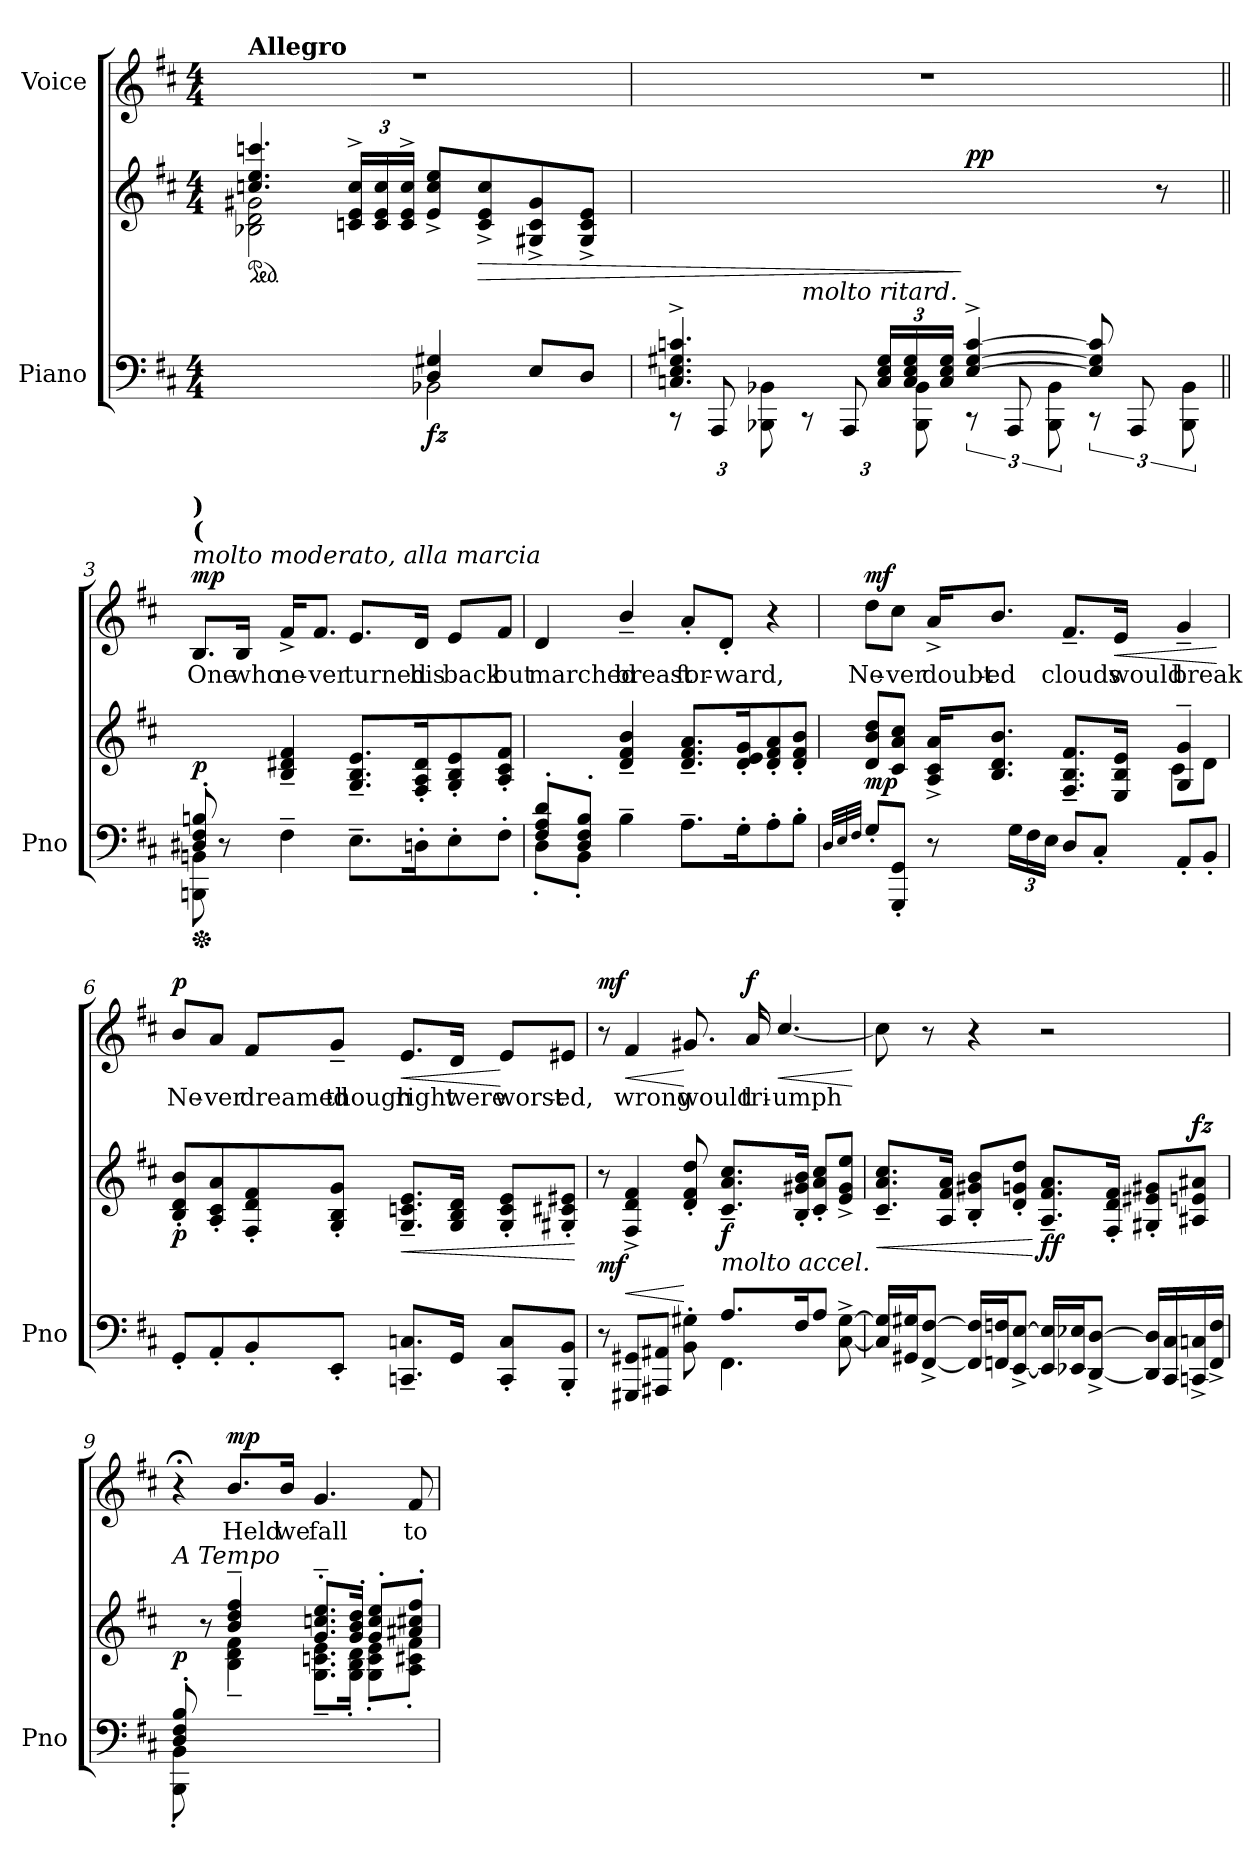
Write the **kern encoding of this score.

**kern	**kern	**dynam	**kern	**text	**dynam
*part2	*part2	*part2	*part1	*part1	*part1
*staff3	*staff2	*staff2/3	*staff1	*staff1	*staff1
*I"Piano	*	*	*I"Voice	*	*
*I'Pno	*	*	*	*	*
*clefF4	*clefG2	*	*clefG2	*	*
*k[f#c#]	*k[f#c#]	*	*k[f#c#]	*	*
*M4/4	*M4/4	*	*M4/4	*	*
*MM69	*MM69	*	*MM69	*	*
=1	=1	=1	=1	=1	=1
*^	*^	*	*	*	*
*	*	*ped	*	*	*	*	*
!	!	!	!	!	!LO:TX:a:B:t=Allegro	!	!
!	!	!	!	!LO:DY:a=2	!	!	!
!	!	!	!	!LO:DY:n=1:a	!	!	!
2ryy	2ryy	4.ccn/ 4.ee/ 4.cccn/	2B-X\ 2d\ 2g#X\	fz f	1r	.	.
*	*	*Xbrackettup	*	*	*	*	*
.	.	24cn/^ 24e/^ 24cc/^LL	.	.	.	.	.
.	.	24c/ 24e/ 24cc/	.	.	.	.	.
.	.	24c/^ 24e/^ 24cc/^JJ	.	.	.	.	.
!	!	!	!	!LO:DY:n=2:b=2	!	!	!
4D/ 4G#X/	2BB-X\	8e/^ 8cc/^ 8ee/^L	2ryy	fz	.	.	.
!	!	!	!	!LO:HP:b	!	!	!
.	.	8c/^ 8e/^ 8cc/^	.	>	.	.	.
8E/L	.	8G#X/^ 8c/^ 8g#/^	.	.	.	.	.
8D/J	.	8G#/^ 8c/^ 8e/^J	.	.	.	.	.
*	*	*v	*v	*	*	*	*
=2	=2	=2	=2	=2	=2	=2
4.Cn/^> 4.E/^> 4.G#X/^> 4.cn/^>	12r	2ryy	.	1r	.	.
.	12AAA/	.	.	.	.	.
.	12BBB-X\ 12BB-X\	.	.	.	.	.
!	!LO:TX:a:i:t=molto ritard.	!	!	!	!	!
.	12r	.	.	.	.	.
.	12AAA/	.	.	.	.	.
*Xbrackettup	*	*	*	*	*	*
24C/ 24E/ 24G#/LL	.	.	.	.	.	.
24C/ 24E/ 24G#/	12BBB-\ 12BB-\	.	.	.	.	.
24C/ 24E/ 24G#/JJ	.	.	.	.	.	.
*	*brackettup	*	*	*	*	*
!	!	!	!LO:DY:n=1:a	!	!	!
[>4E/^> [4G#/^> [4c/^>	12r	4.ryy	] pp	.	.	.
.	12AAA/	.	.	.	.	.
.	12BBB-\ 12BB-\	.	.	.	.	.
8E/] 8G#/] 8c/]	12r	.	.	.	.	.
.	12AAA/	.	.	.	.	.
8ryy	.	8r	.	.	.	.
.	12BBB-\ 12BB-\	.	.	.	.	.
!!LO:LB:g=z
=3||	=3||	=3||	=3||	=3||	=3||	=3||
*Xped	*	*	*	*	*	*
*	*	*	*	*MM100	*	*
!	!	!	!	!LO:TX:a:i:t=molto moderato, alla marcia	!	!
!	!	!	!	!LO:TX:a:B:t=(	!	!
!	!	!	!	!LO:TX:a:B:t=)	!	!
!	!	!	!LO:DY:b	!	!LO:LY:b	!LO:DY:a
8D#X/'> 8F#/'> 8Bn/'>	8BBBn\ 8BBn\	8ryy	p	8.B/L	One	mp
2..ryy	8r	8ryy	.	.	.	.
!	!	!	!	!	!LO:LY:b	!
.	.	.	.	16B/Jk	who	.
!	!	!	!	!	!LO:LY:b	!
.	4F#~\	4B/~ 4d#X/~ 4f#/~	.	16f#^/KL	ne-	.
!	!	!	!	!	!LO:LY:b	!
.	.	.	.	8.f#/J	-ver	.
!	!	!	!	!	!LO:LY:b	!
.	8.E~\L	8.G/~ 8.B/~ 8.e/~L	.	8.e/L	turned	.
!	!	!	!	!	!LO:LY:b	!
.	16Dn'\K	16F#/' 16A/' 16d#/'K	.	16d/Jk	his	.
!	!	!	!	!	!LO:LY:b	!
.	8E'\	8G/' 8B/' 8e/'	.	8e/L	back	.
!	!	!	!	!	!LO:LY:b	!
.	8F#'\J	8A/' 8c#/' 8f#/'J	.	8f#/J	but	.
=4	=4	=4	=4	=4	=4	=4
!	!	!	!	!	!LO:LY:b	!
8F#/'> 8A/'> 8d/'>L	8D'<\L	4ryy	.	4d/	marched	.
8D/'> 8F#/'> 8B/'>J	8BB'<\J	.	.	.	.	.
!	!	!	!	!	!LO:LY:b	!
2.ryy	4B~\	4d/~ 4f#/~ 4b/~	.	4b~>/	breast	.
!	!	!	!	!	!LO:LY:b	!
.	8.A~\L	8.d/~ 8.f#/~ 8.a/~L	.	8a'>/L	for-	.
!	!	!	!	!	!LO:LY:b	!
.	.	.	.	8d'>/J	-ward,	.
.	16G'\K	16d/' 16e/' 16g/'K	.	.	.	.
.	8A'\	8d/' 8f#/' 8a/'	.	4r	.	.
.	8B'\J	8d/' 8f#/' 8b/'J	.	.	.	.
*v	*v	*	*	*	*	*
=5	=5	=5	=5	=5	=5
32qD/LLL	.	.	.	.	.
32qE/	.	.	.	.	.
32qF#/JJJ	.	.	.	.	.
*	*^	*	*	*	*
!	!	!	!LO:DY:b	!	!LO:LY:b	!LO:DY:a
8G'/L	8d/ 8b/ 8dd/L	2.ryy	mp	8dd\L	Ne-	mf
!	!	!	!	!	!LO:LY:b	!
8GGG/' 8GG/'J	8c#/ 8a/ 8cc#/J	.	.	8cc#\J	-ver	.
!	!	!	!	!	!LO:LY:b	!
8r	16A/^ 16c#/^ 16a/^KL	.	.	16a^>/KL	doubt-	.
!	!	!	!	!	!LO:LY:b	!
.	8.B/ 8.d/ 8.b/J	.	.	8.b/J	-ed	.
*Xbrackettup	*	*	*	*	*	*
24G\LL	.	.	.	.	.	.
24F#\	.	.	.	.	.	.
24E\JJ	.	.	.	.	.	.
!	!	!	!	!	!LO:LY:b	!
8D/L	8.F#/~ 8.B/~ 8.f#/~L	.	.	8.f#~>/L	clouds	.
8C#'/J	.	.	.	.	.	.
!	!	!	!	!	!LO:LY:b	!LO:HP:b
.	16E/ 16B/ 16e/Jk	.	.	16e/Jk	would	<
!	!	!	!	!	!LO:LY:b	!
8AA'/L	4G/~ 4g/~	8c#\L	.	4g~>/	break	.
8BB'/J	.	8d\J	.	.	.	.
*	*v	*v	*	*	*	*
.	.	.	.	.	[
!!LO:LB:g=z
=6	=6	=6	=6	=6	=6
!	!	!LO:DY:b	!	!LO:LY:b	!LO:DY:a
8GG'/L	8B/' 8d/' 8b/'L	p	8b/L	Ne-	p
!	!	!	!	!LO:LY:b	!
8AA'/	8A/' 8c#/' 8a/'	.	8a/J	-ver	.
!	!	!	!	!LO:LY:b	!
8BB'/	8F#/' 8d/' 8f#/'	.	8f#/L	dreamed	.
!	!	!	!	!LO:LY:b	!
8EE'/J	8G/' 8B/' 8g/'J	.	8g~>/J	though	.
!	!	!LO:HP:b	!	!LO:LY:b	!LO:HP:b
8.CCn/~ 8.Cn/~L	8.G/~ 8.cn/~ 8.e/~L	<	8.e/L	right	<
!	!	!	!	!LO:LY:b	!
16GG/Jk	16G/ 16B/ 16d/Jk	.	16d/Jk	were	.
!	!	!	!	!LO:LY:b	!
8CC/' 8C/'L	8G/' 8c/' 8e/'L	.	8e/L	worst-	[
!	!	!	!	!LO:LY:b	!
8BBB/' 8BB/'J	8G#X/' 8c#X/' 8e#X/'J	.	8e#X/J	-ed,	.
.	.	[	.	.	.
=7	=7	=7	=7	=7	=7
*^	*	*	*	*	*
!	!	!	!LO:DY:b	!	!	!LO:DY:a
8r	2ryy	8r	mf	8r	.	mf
!	!	!	!LO:HP:b	!	!LO:LY:b	!LO:HP:b
8GGG#X/ 8GG#X/L	.	4F#/^> 4d/^> 4f#/^>	<	4f#/	wrong	<
8AAA#X/ 8AA#X/J	.	.	.	.	.	.
!	!	!	!	!	!LO:LY:b	!
8BB\' 8G#X\'	.	8d/'> 8f#/'> 8dd/'>	[	8.g#X/	would	[
!	!	!LO:TX:b:i:t=molto accel.	!	!	!	!
!	!	!	!LO:DY:b	!	!	!
8.A/L	4.FF#\	8.c#/~> 8.a/~> 8.cc#/~>L	f	.	.	.
!	!	!	!	!	!LO:LY:b	!LO:DY:a
.	.	.	.	16a/	tri-	f
!	!	!	!	!	!LO:LY:b	!LO:HP:b
.	.	.	.	[4.cc#/	-umph	<
16F#/K	.	16B/'> 16g#X/'> 16b/'>Jk	.	.	.	.
8A/J	.	8c#/'> 8a/'> 8cc#/'>L	.	.	.	.
[8C#\^> [8G#\^>	8ryy	8e/^> 8g#/^> 8ee/^>J	.	.	.	.
*v	*v	*	*	*	*	*
.	.	.	.	.	[
!!LO:LB:g=z
=8	=8	=8	=8	=8	=8
!	!	!LO:HP:b	!	!	!
16C#/] 16G#/]LL	8.c#/~ 8.a/~ 8.cc#/~L	<	8cc#\]	.	.
16GG#X/ 16G#X/J	.	.	.	.	.
[8FF#/^ [8F#/^J	.	.	8r	.	.
.	16A/ 16f#/ 16a/Jk	.	.	.	.
16FF#/] 16F#/]LL	8B/' 8g#X/' 8b/'L	.	4r	.	.
16FFn/ 16Fn/J	.	.	.	.	.
[8EE/^ [8E/^J	8d/' 8gn/' 8dd/'J	.	.	.	.
!	!	!LO:DY:n=1:b	!	!	!
16EE/] 16E/]LL	8.A/~ 8.f#/~ 8.a/~L	[ ff	2r	.	.
16EE-X/ 16E-X/J	.	.	.	.	.
[8DD/^ [8D/^J	.	.	.	.	.
.	16F#/' 16d/' 16f#/'Jk	.	.	.	.
16DD/] 16D/]LL	8G#X/' 8e#X/' 8g#X/'L	.	.	.	.
16CC#/ 16C#/	.	.	.	.	.
!	!	!LO:DY:n=2:a	!	!	!
16CCn/^ 16Cn/^	8A#X/ 8en/ 8a#X/J	fz	.	.	.
16FF/^ 16F/^JJ	.	.	.	.	.
=9	=9	=9	=9	=9	=9
*^	*^	*	*	*	*
*	*^	*	*	*	*	*	*
!	!	!	!LO:TX:a:i:t=A Tempo	!	!	!	!	!
!	!	!	!	!	!LO:DY:b	!	!	!
8D/'> 8F#/'> 8B/'>	8BBB\' 8BB\'	1ryy	8ryy	4ryy	p	4r;<	.	.
2..ryy	8ryy	.	8r	.	.	.	.	.
!	!	!	!	!	!	!	!LO:LY:b	!LO:DY:a
.	2.ryy	.	4b/~> 4dd/~> 4ff#/~>	4B\~ 4d\~ 4f#\~	.	8.b/L	Held	mp
!	!	!	!	!	!	!	!LO:LY:b	!
.	.	.	.	.	.	16b/Jk	we	.
!	!	!	!	!	!	!	!LO:LY:b	!
.	.	.	8.g/'~> 8.ccn/'~> 8.ee/'~>L	8.G\~< 8.cn\~< 8.e\~<L	.	4.g/	fall	.
.	.	.	16g/'> 16b/'> 16dd/'>Jk	16G\'< 16B\'< 16d\'<Jk	.	.	.	.
.	.	.	8g/'> 8cc/'> 8ee/'>L	8G\'< 8c\'< 8e\'<L	.	.	.	.
!	!	!	!	!	!	!	!LO:LY:b	!
.	.	.	8a#X/'> 8cc#X/'> 8ff#/'>J	8A\'< 8c#X\'< 8f#\'<J	.	8f#/	to	.
*v	*v	*v	*	*	*	*	*	*
*	*v	*v	*	*	*	*
=	=	=	=	=	=
*-	*-	*-	*-	*-	*-
